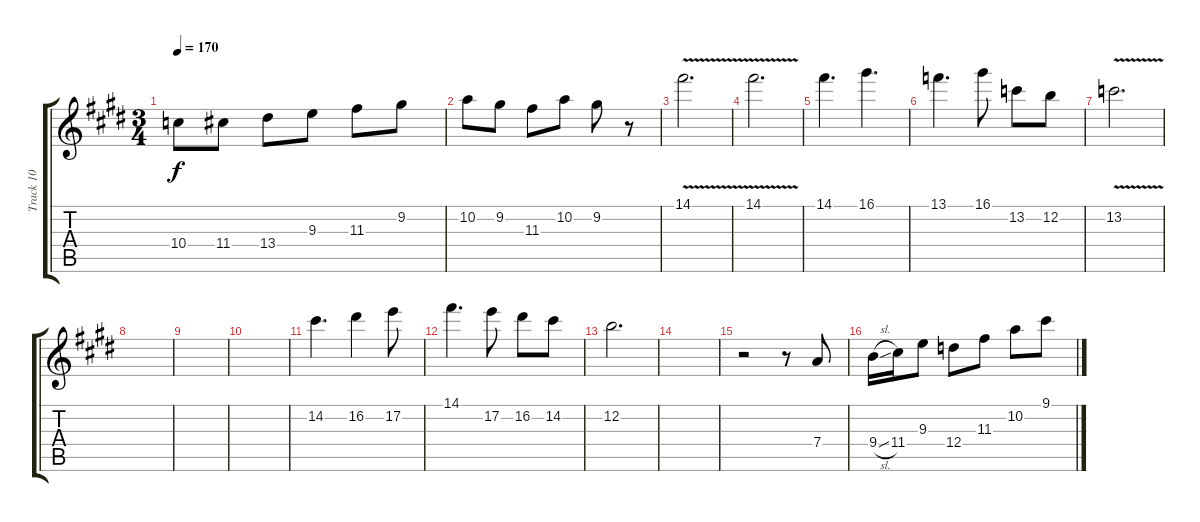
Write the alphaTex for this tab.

\track ("Track 10" "Track 10") {instrument acousticguitarsteel}
\staff {score tabs}
\tuning (E4 B3 G3 D3 A2 E2) {hide}
\ts (3 4)
\tempo 170
\clef g2
\ks e
10.4.8{dy f} 11.4.8 13.4.8 9.3.8 11.3.8 9.2.8 |
10.2.8 9.2.8 11.3.8 10.2.8 9.2.8 r.8 |
14.1{v}.2{d} |
14.1{v}.2{d} |
14.1.4{d} 16.1.4{d} |
13.1.4{d} 16.1.8 13.2.8 12.2.8 |
13.2{v}.2{d} |
|
|
|
14.2.4{d} 16.2.4 17.2.8 |
14.1.4{d} 17.2.8 16.2.8 14.2.8 |
12.2.2{d} |
|
r.2 r.8 7.4.8 |
9.4{sl}.16 11.4.16 9.3.8 12.4.8 11.3.8 10.2.8 9.1.8
